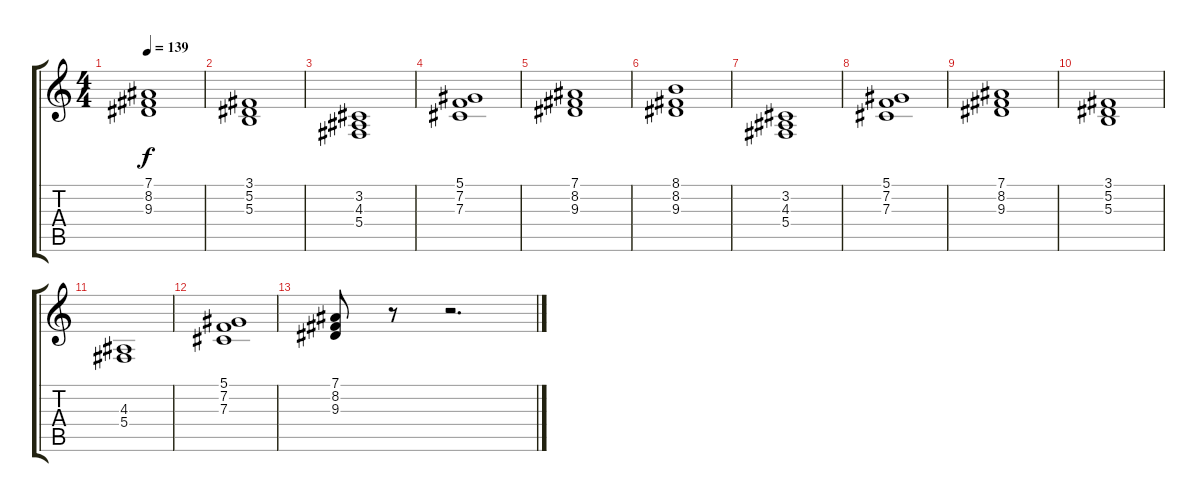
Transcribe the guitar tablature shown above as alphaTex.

\track "" {instrument stringensemble1}
\staff {score tabs}
\tuning (Eb4 Bb3 Gb3 Db3 Ab2 Eb2) {hide}
\ts (4 4)
\tempo 139
\clef g2
\ks c
(7.1 8.2 9.3).1{dy f} |
(3.1 5.2 5.3).1 |
(3.2 4.3 5.4).1 |
(5.1 7.2 7.3).1 |
(7.1 8.2 9.3).1 |
(8.1 8.2 9.3).1 |
(3.2 4.3 5.4).1 |
(5.1 7.2 7.3).1 |
(7.1 8.2 9.3).1 |
(3.1 5.2 5.3).1 |
(4.3 5.4).1 |
(5.1 7.2 7.3).1 |
(7.1 8.2 9.3).8 r.8 r.2{d}
